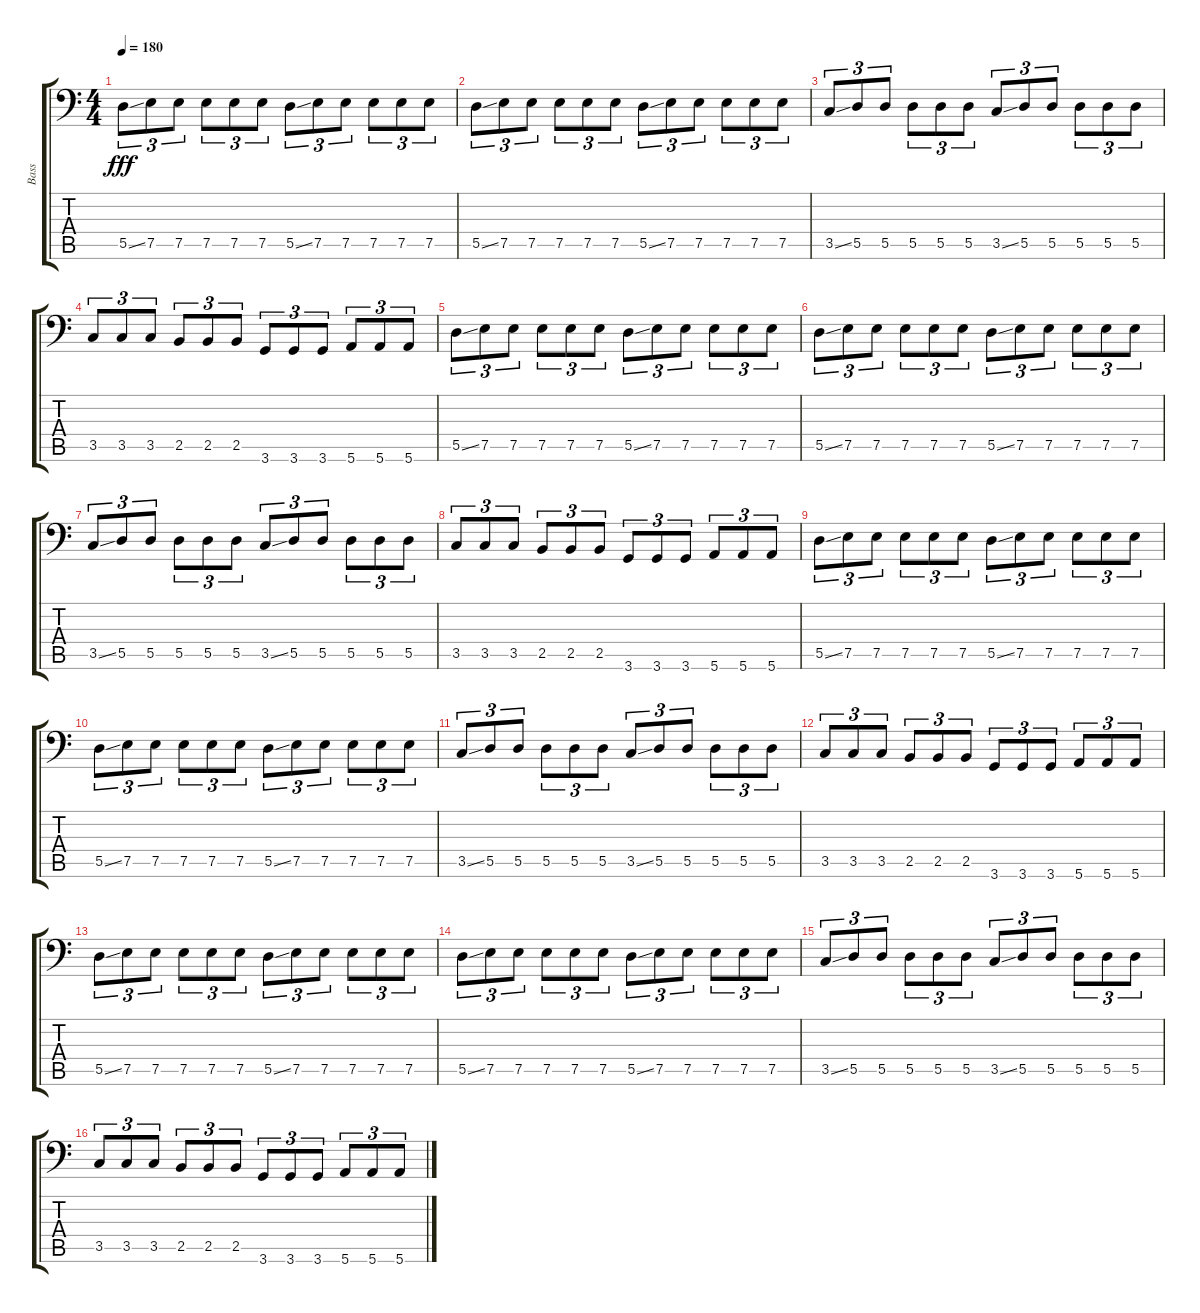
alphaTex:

\track ("Bass" "Bass") {instrument electricbassfinger}
\staff {score tabs}
\tuning (E3 B2 G2 D2 A1 E1) {hide}
\ts (4 4)
\tempo 180
\clef f4
\ks c
5.5{ss}.8{tu (3 2) dy fff} 7.5.8{tu (3 2)} 7.5.8{tu (3 2)} 7.5.8{tu (3 2)} 7.5.8{tu (3 2)} 7.5.8{tu (3 2)} 5.5{ss}.8{tu (3 2)} 7.5.8{tu (3 2)} 7.5.8{tu (3 2)} 7.5.8{tu (3 2)} 7.5.8{tu (3 2)} 7.5.8{tu (3 2)} |
5.5{ss}.8{tu (3 2)} 7.5.8{tu (3 2)} 7.5.8{tu (3 2)} 7.5.8{tu (3 2)} 7.5.8{tu (3 2)} 7.5.8{tu (3 2)} 5.5{ss}.8{tu (3 2)} 7.5.8{tu (3 2)} 7.5.8{tu (3 2)} 7.5.8{tu (3 2)} 7.5.8{tu (3 2)} 7.5.8{tu (3 2)} |
3.5{ss}.8{tu (3 2)} 5.5.8{tu (3 2)} 5.5.8{tu (3 2)} 5.5.8{tu (3 2)} 5.5.8{tu (3 2)} 5.5.8{tu (3 2)} 3.5{ss}.8{tu (3 2)} 5.5.8{tu (3 2)} 5.5.8{tu (3 2)} 5.5.8{tu (3 2)} 5.5.8{tu (3 2)} 5.5.8{tu (3 2)} |
3.5.8{tu (3 2)} 3.5.8{tu (3 2)} 3.5.8{tu (3 2)} 2.5.8{tu (3 2)} 2.5.8{tu (3 2)} 2.5.8{tu (3 2)} 3.6.8{tu (3 2)} 3.6.8{tu (3 2)} 3.6.8{tu (3 2)} 5.6.8{tu (3 2)} 5.6.8{tu (3 2)} 5.6.8{tu (3 2)} |
5.5{ss}.8{tu (3 2)} 7.5.8{tu (3 2)} 7.5.8{tu (3 2)} 7.5.8{tu (3 2)} 7.5.8{tu (3 2)} 7.5.8{tu (3 2)} 5.5{ss}.8{tu (3 2)} 7.5.8{tu (3 2)} 7.5.8{tu (3 2)} 7.5.8{tu (3 2)} 7.5.8{tu (3 2)} 7.5.8{tu (3 2)} |
5.5{ss}.8{tu (3 2)} 7.5.8{tu (3 2)} 7.5.8{tu (3 2)} 7.5.8{tu (3 2)} 7.5.8{tu (3 2)} 7.5.8{tu (3 2)} 5.5{ss}.8{tu (3 2)} 7.5.8{tu (3 2)} 7.5.8{tu (3 2)} 7.5.8{tu (3 2)} 7.5.8{tu (3 2)} 7.5.8{tu (3 2)} |
3.5{ss}.8{tu (3 2)} 5.5.8{tu (3 2)} 5.5.8{tu (3 2)} 5.5.8{tu (3 2)} 5.5.8{tu (3 2)} 5.5.8{tu (3 2)} 3.5{ss}.8{tu (3 2)} 5.5.8{tu (3 2)} 5.5.8{tu (3 2)} 5.5.8{tu (3 2)} 5.5.8{tu (3 2)} 5.5.8{tu (3 2)} |
3.5.8{tu (3 2)} 3.5.8{tu (3 2)} 3.5.8{tu (3 2)} 2.5.8{tu (3 2)} 2.5.8{tu (3 2)} 2.5.8{tu (3 2)} 3.6.8{tu (3 2)} 3.6.8{tu (3 2)} 3.6.8{tu (3 2)} 5.6.8{tu (3 2)} 5.6.8{tu (3 2)} 5.6.8{tu (3 2)} |
5.5{ss}.8{tu (3 2)} 7.5.8{tu (3 2)} 7.5.8{tu (3 2)} 7.5.8{tu (3 2)} 7.5.8{tu (3 2)} 7.5.8{tu (3 2)} 5.5{ss}.8{tu (3 2)} 7.5.8{tu (3 2)} 7.5.8{tu (3 2)} 7.5.8{tu (3 2)} 7.5.8{tu (3 2)} 7.5.8{tu (3 2)} |
5.5{ss}.8{tu (3 2)} 7.5.8{tu (3 2)} 7.5.8{tu (3 2)} 7.5.8{tu (3 2)} 7.5.8{tu (3 2)} 7.5.8{tu (3 2)} 5.5{ss}.8{tu (3 2)} 7.5.8{tu (3 2)} 7.5.8{tu (3 2)} 7.5.8{tu (3 2)} 7.5.8{tu (3 2)} 7.5.8{tu (3 2)} |
3.5{ss}.8{tu (3 2)} 5.5.8{tu (3 2)} 5.5.8{tu (3 2)} 5.5.8{tu (3 2)} 5.5.8{tu (3 2)} 5.5.8{tu (3 2)} 3.5{ss}.8{tu (3 2)} 5.5.8{tu (3 2)} 5.5.8{tu (3 2)} 5.5.8{tu (3 2)} 5.5.8{tu (3 2)} 5.5.8{tu (3 2)} |
3.5.8{tu (3 2)} 3.5.8{tu (3 2)} 3.5.8{tu (3 2)} 2.5.8{tu (3 2)} 2.5.8{tu (3 2)} 2.5.8{tu (3 2)} 3.6.8{tu (3 2)} 3.6.8{tu (3 2)} 3.6.8{tu (3 2)} 5.6.8{tu (3 2)} 5.6.8{tu (3 2)} 5.6.8{tu (3 2)} |
5.5{ss}.8{tu (3 2)} 7.5.8{tu (3 2)} 7.5.8{tu (3 2)} 7.5.8{tu (3 2)} 7.5.8{tu (3 2)} 7.5.8{tu (3 2)} 5.5{ss}.8{tu (3 2)} 7.5.8{tu (3 2)} 7.5.8{tu (3 2)} 7.5.8{tu (3 2)} 7.5.8{tu (3 2)} 7.5.8{tu (3 2)} |
5.5{ss}.8{tu (3 2)} 7.5.8{tu (3 2)} 7.5.8{tu (3 2)} 7.5.8{tu (3 2)} 7.5.8{tu (3 2)} 7.5.8{tu (3 2)} 5.5{ss}.8{tu (3 2)} 7.5.8{tu (3 2)} 7.5.8{tu (3 2)} 7.5.8{tu (3 2)} 7.5.8{tu (3 2)} 7.5.8{tu (3 2)} |
3.5{ss}.8{tu (3 2)} 5.5.8{tu (3 2)} 5.5.8{tu (3 2)} 5.5.8{tu (3 2)} 5.5.8{tu (3 2)} 5.5.8{tu (3 2)} 3.5{ss}.8{tu (3 2)} 5.5.8{tu (3 2)} 5.5.8{tu (3 2)} 5.5.8{tu (3 2)} 5.5.8{tu (3 2)} 5.5.8{tu (3 2)} |
3.5.8{tu (3 2)} 3.5.8{tu (3 2)} 3.5.8{tu (3 2)} 2.5.8{tu (3 2)} 2.5.8{tu (3 2)} 2.5.8{tu (3 2)} 3.6.8{tu (3 2)} 3.6.8{tu (3 2)} 3.6.8{tu (3 2)} 5.6.8{tu (3 2)} 5.6.8{tu (3 2)} 5.6.8{tu (3 2)}
